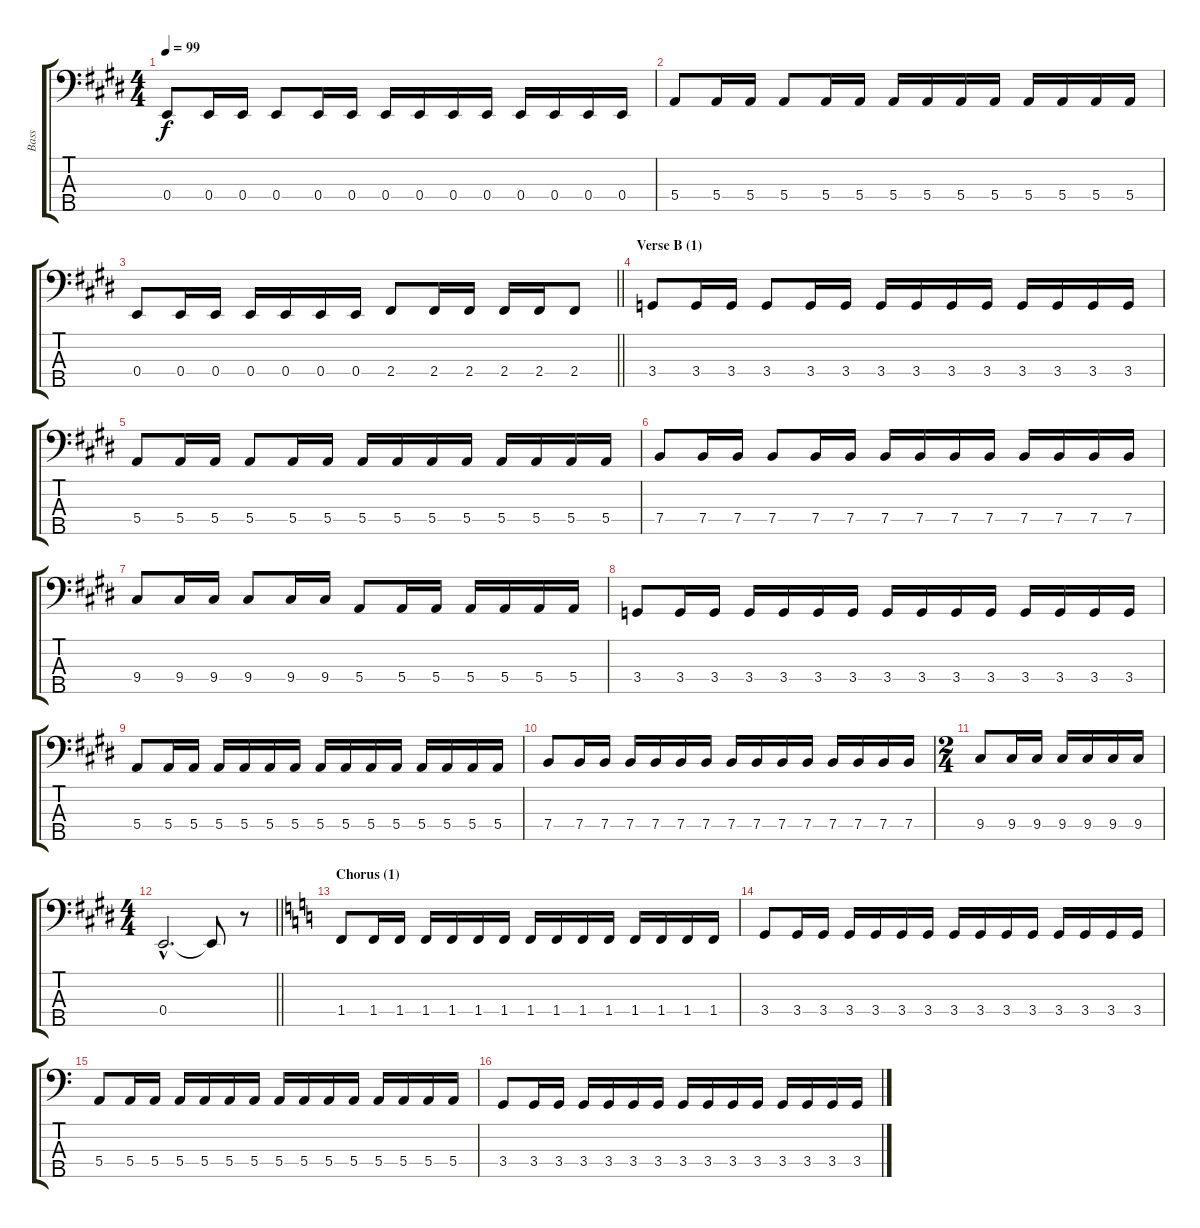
\track ("Bass" "Bass") {instrument electricbassfinger}
\staff {score tabs}
\tuning (G2 D2 A1 E1 B0) {hide}
\ts (4 4)
\tempo 99
\clef f4
\ks c#minor
0.4.8{dy f} 0.4.16 0.4.16 0.4.8 0.4.16 0.4.16 0.4.16 0.4.16 0.4.16 0.4.16 0.4.16 0.4.16 0.4.16 0.4.16 |
5.4.8 5.4.16 5.4.16 5.4.8 5.4.16 5.4.16 5.4.16 5.4.16 5.4.16 5.4.16 5.4.16 5.4.16 5.4.16 5.4.16 |
\barLineRight lightlight
0.4.8 0.4.16 0.4.16 0.4.16 0.4.16 0.4.16 0.4.16 2.4.8 2.4.16 2.4.16 2.4.16 2.4.16 2.4.8 |
\section ("" "Verse B (1)")
3.4.8 3.4.16 3.4.16 3.4.8 3.4.16 3.4.16 3.4.16 3.4.16 3.4.16 3.4.16 3.4.16 3.4.16 3.4.16 3.4.16 |
5.4.8 5.4.16 5.4.16 5.4.8 5.4.16 5.4.16 5.4.16 5.4.16 5.4.16 5.4.16 5.4.16 5.4.16 5.4.16 5.4.16 |
7.4.8 7.4.16 7.4.16 7.4.8 7.4.16 7.4.16 7.4.16 7.4.16 7.4.16 7.4.16 7.4.16 7.4.16 7.4.16 7.4.16 |
9.4.8 9.4.16 9.4.16 9.4.8 9.4.16 9.4.16 5.4.8 5.4.16 5.4.16 5.4.16 5.4.16 5.4.16 5.4.16 |
3.4.8 3.4.16 3.4.16 3.4.16 3.4.16 3.4.16 3.4.16 3.4.16 3.4.16 3.4.16 3.4.16 3.4.16 3.4.16 3.4.16 3.4.16 |
5.4.8 5.4.16 5.4.16 5.4.16 5.4.16 5.4.16 5.4.16 5.4.16 5.4.16 5.4.16 5.4.16 5.4.16 5.4.16 5.4.16 5.4.16 |
7.4.8 7.4.16 7.4.16 7.4.16 7.4.16 7.4.16 7.4.16 7.4.16 7.4.16 7.4.16 7.4.16 7.4.16 7.4.16 7.4.16 7.4.16 |
\ts (2 4)
9.4.8 9.4.16 9.4.16 9.4.16 9.4.16 9.4.16 9.4.16 |
\ts (4 4)
\barLineRight lightlight
0.4{hac}.2{d} 0.4{t}.8 r.8 |
\section ("" "Chorus (1)")
\ks c
1.4.8 1.4.16 1.4.16 1.4.16 1.4.16 1.4.16 1.4.16 1.4.16 1.4.16 1.4.16 1.4.16 1.4.16 1.4.16 1.4.16 1.4.16 |
3.4.8 3.4.16 3.4.16 3.4.16 3.4.16 3.4.16 3.4.16 3.4.16 3.4.16 3.4.16 3.4.16 3.4.16 3.4.16 3.4.16 3.4.16 |
5.4.8 5.4.16 5.4.16 5.4.16 5.4.16 5.4.16 5.4.16 5.4.16 5.4.16 5.4.16 5.4.16 5.4.16 5.4.16 5.4.16 5.4.16 |
3.4.8 3.4.16 3.4.16 3.4.16 3.4.16 3.4.16 3.4.16 3.4.16 3.4.16 3.4.16 3.4.16 3.4.16 3.4.16 3.4.16 3.4.16
